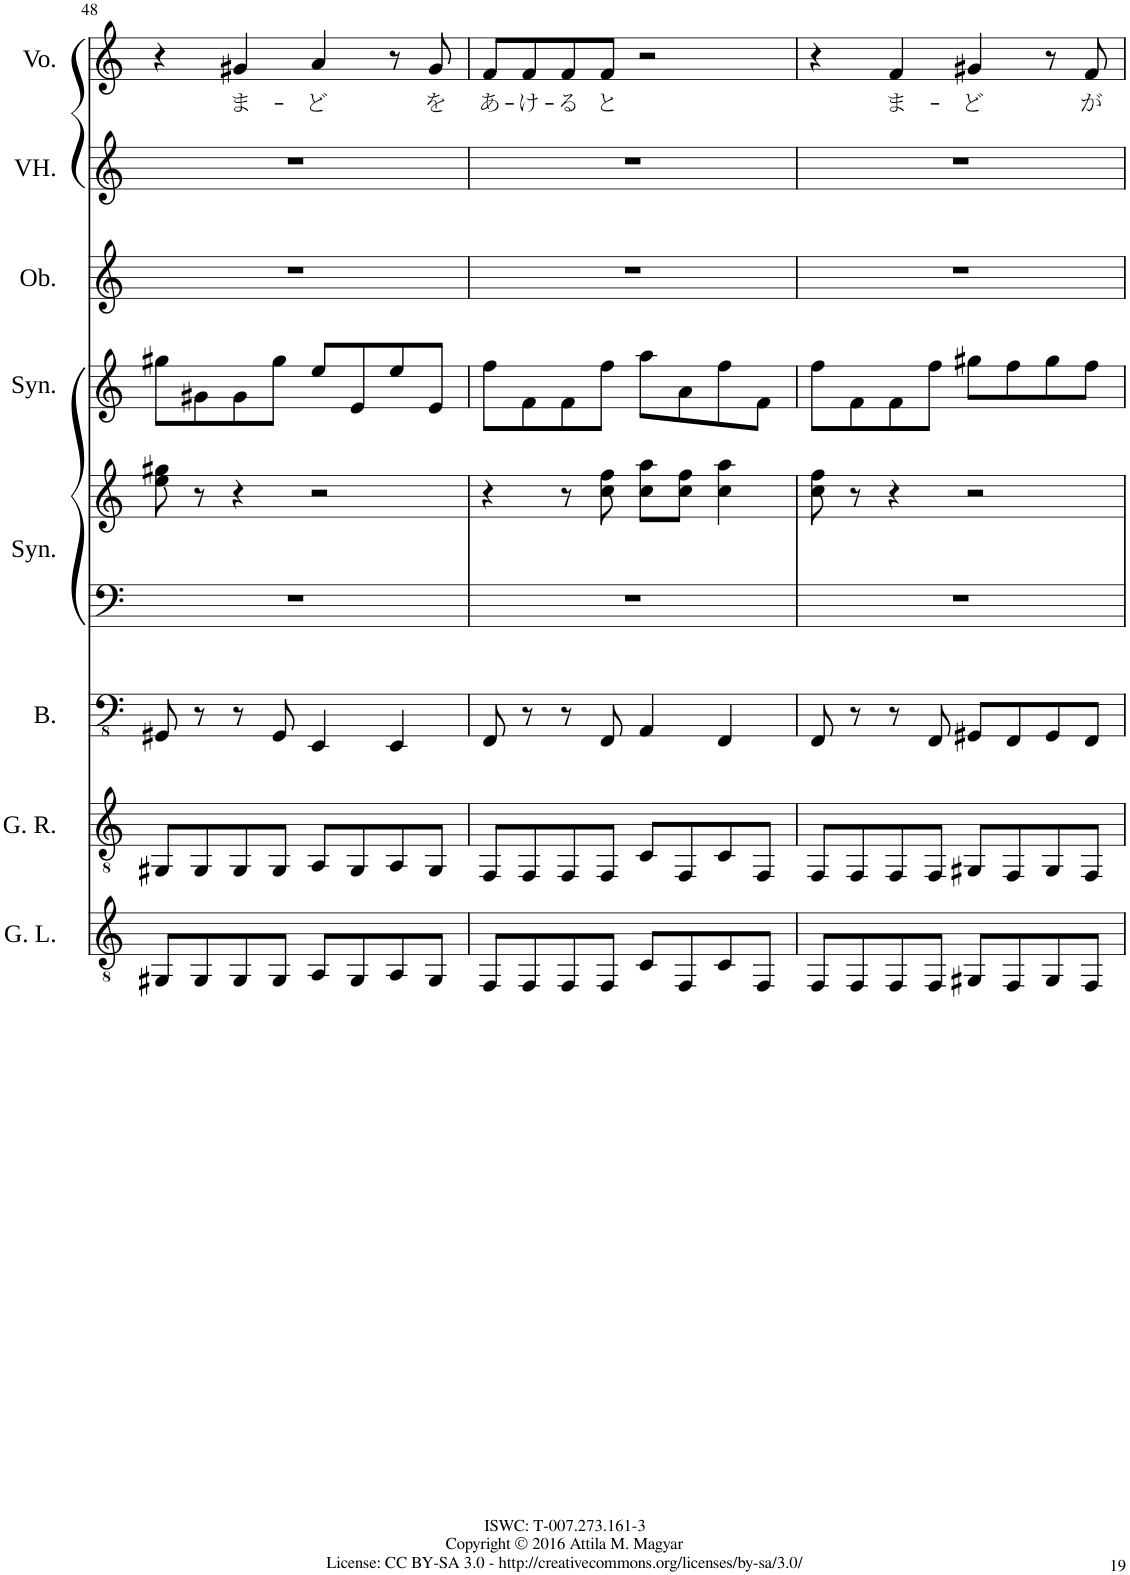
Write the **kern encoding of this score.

**kern	**kern	**kern	**kern	**kern	**kern	**kern	**kern	**kern	**text
*part8	*part7	*part6	*part5	*part5	*part4	*part3	*part2	*part1	*part1
*staff9	*staff8	*staff7	*staff6	*staff5	*staff4	*staff3	*staff2	*staff1	*staff1
*I"Guitar Left	*I"Guitar Right	*I"Bass	*I"Synthesizer	*	*I"Synthesizer	*I"Oboe	*I"Voice Harmony	*I"Voice	*
*I'G. L.	*I'G. R.	*I'B.	*I'Syn.	*	*I'Syn.	*I'Ob.	*I'VH.	*I'Vo.	*
!!LO:PB:g=z
*clefGv2	*clefGv2	*clefFv4	*clefF4	*clefG2	*clefG2	*clefG2	*clefG2	*clefG2	*
*k[]	*k[]	*k[]	*k[]	*k[]	*k[]	*k[]	*k[]	*k[]	*
=48	=48	=48	=48	=48	=48	=48	=48	=48	=48
8GG#X/L	8GG#X/L	8GGG#X/	1r	8ee\ 8gg#X\	8gg#X\L	1r	1r	4r	.
8GG#/	8GG#/	8r	.	8r	8g#X\	.	.	.	.
!	!	!	!	!	!	!	!	!	!LO:LY:b
8GG#/	8GG#/	8r	.	4r	8g#\	.	.	4g#X/	ま-
8GG#/J	8GG#/J	8GGG#/	.	.	8gg#\J	.	.	.	.
!	!	!	!	!	!	!	!	!	!LO:LY:b
8AA/L	8AA/L	4EEE/	.	2r	8ee/L	.	.	4a/	-ど
8GG#/	8GG#/	.	.	.	8e/	.	.	.	.
8AA/	8AA/	4EEE/	.	.	8ee/	.	.	8r	.
!	!	!	!	!	!	!	!	!	!LO:LY:b
8GG#/J	8GG#/J	.	.	.	8e/J	.	.	8g#/	を
=49	=49	=49	=49	=49	=49	=49	=49	=49	=49
!	!	!	!	!	!	!	!	!	!LO:LY:b
8FF/L	8FF/L	8FFF/	1r	4r	8ff\L	1r	1r	8f/L	あ-
!	!	!	!	!	!	!	!	!	!LO:LY:b
8FF/	8FF/	8r	.	.	8f\	.	.	8f/	-け-
!	!	!	!	!	!	!	!	!	!LO:LY:b
8FF/	8FF/	8r	.	8r	8f\	.	.	8f/	-る
!	!	!	!	!	!	!	!	!	!LO:LY:b
8FF/J	8FF/J	8FFF/	.	8cc\ 8ff\	8ff\J	.	.	8f/J	と
8C/L	8C/L	4AAA/	.	8cc\ 8aa\L	8aa\L	.	.	2r	.
8FF/	8FF/	.	.	8cc\ 8ff\J	8a\	.	.	.	.
8C/	8C/	4FFF/	.	4cc\ 4aa\	8ff\	.	.	.	.
8FF/J	8FF/J	.	.	.	8f\J	.	.	.	.
=50	=50	=50	=50	=50	=50	=50	=50	=50	=50
8FF/L	8FF/L	8FFF/	1r	8cc\ 8ff\	8ff\L	1r	1r	4r	.
8FF/	8FF/	8r	.	8r	8f\	.	.	.	.
!	!	!	!	!	!	!	!	!	!LO:LY:b
8FF/	8FF/	8r	.	4r	8f\	.	.	4f/	ま-
8FF/J	8FF/J	8FFF/	.	.	8ff\J	.	.	.	.
!	!	!	!	!	!	!	!	!	!LO:LY:b
8GG#X/L	8GG#X/L	8GGG#X/L	.	2r	8gg#X\L	.	.	4g#X/	-ど
8FF/	8FF/	8FFF/	.	.	8ff\	.	.	.	.
8GG#/	8GG#/	8GGG#/	.	.	8gg#\	.	.	8r	.
!	!	!	!	!	!	!	!	!	!LO:LY:b
8FF/J	8FF/J	8FFF/J	.	.	8ff\J	.	.	8f/	が
=	=	=	=	=	=	=	=	=	=
*-	*-	*-	*-	*-	*-	*-	*-	*-	*-
